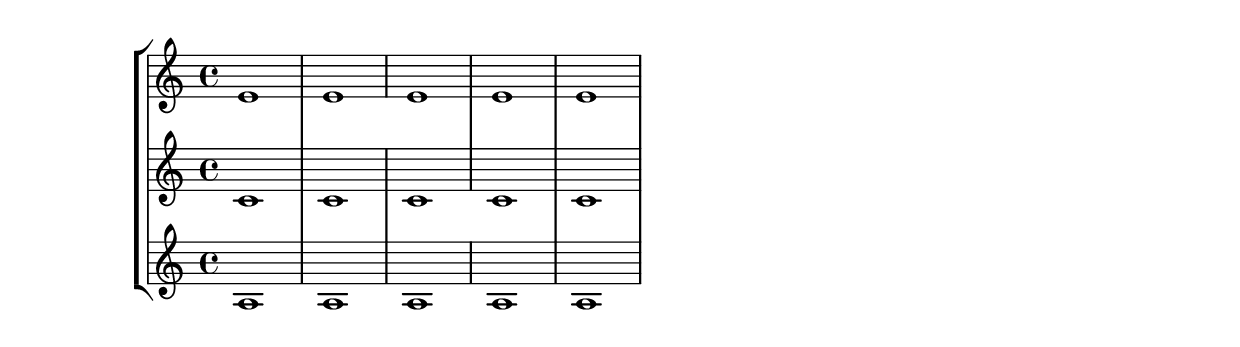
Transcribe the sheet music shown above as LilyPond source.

%% DO NOT EDIT this file manually; it is automatically
%% generated from LSR http://lsr.dsi.unimi.it
%% Make any changes in LSR itself, or in Documentation/snippets/new/ ,
%% and then run scripts/auxiliar/makelsr.py
%%
%% This file is in the public domain.
\version "2.17.27"

\header {
  lsrtags = "rhythms, tweaks-and-overrides"

  texidoc = "
By default, bar lines in StaffGroup, PianoStaff, or GrandStaff groups
are connected between the staves.  This behaviour can be overridden on
a staff-by-staff basis.

"
  doctitle = "Removing connecting bar lines on StaffGroup PianoStaff or GrandStaff"
} % begin verbatim


\relative c' {
  \new StaffGroup <<
    \new Staff {
      e1 | e
      \once \override Staff.BarLine.allow-span-bar = ##f
      e1 | e | e
    }
    \new Staff {
      c1 | c | c
      \once \override Staff.BarLine.allow-span-bar = ##f
      c1 | c
    }
    \new Staff {
      a1 | a | a | a | a
    }
  >>
}
